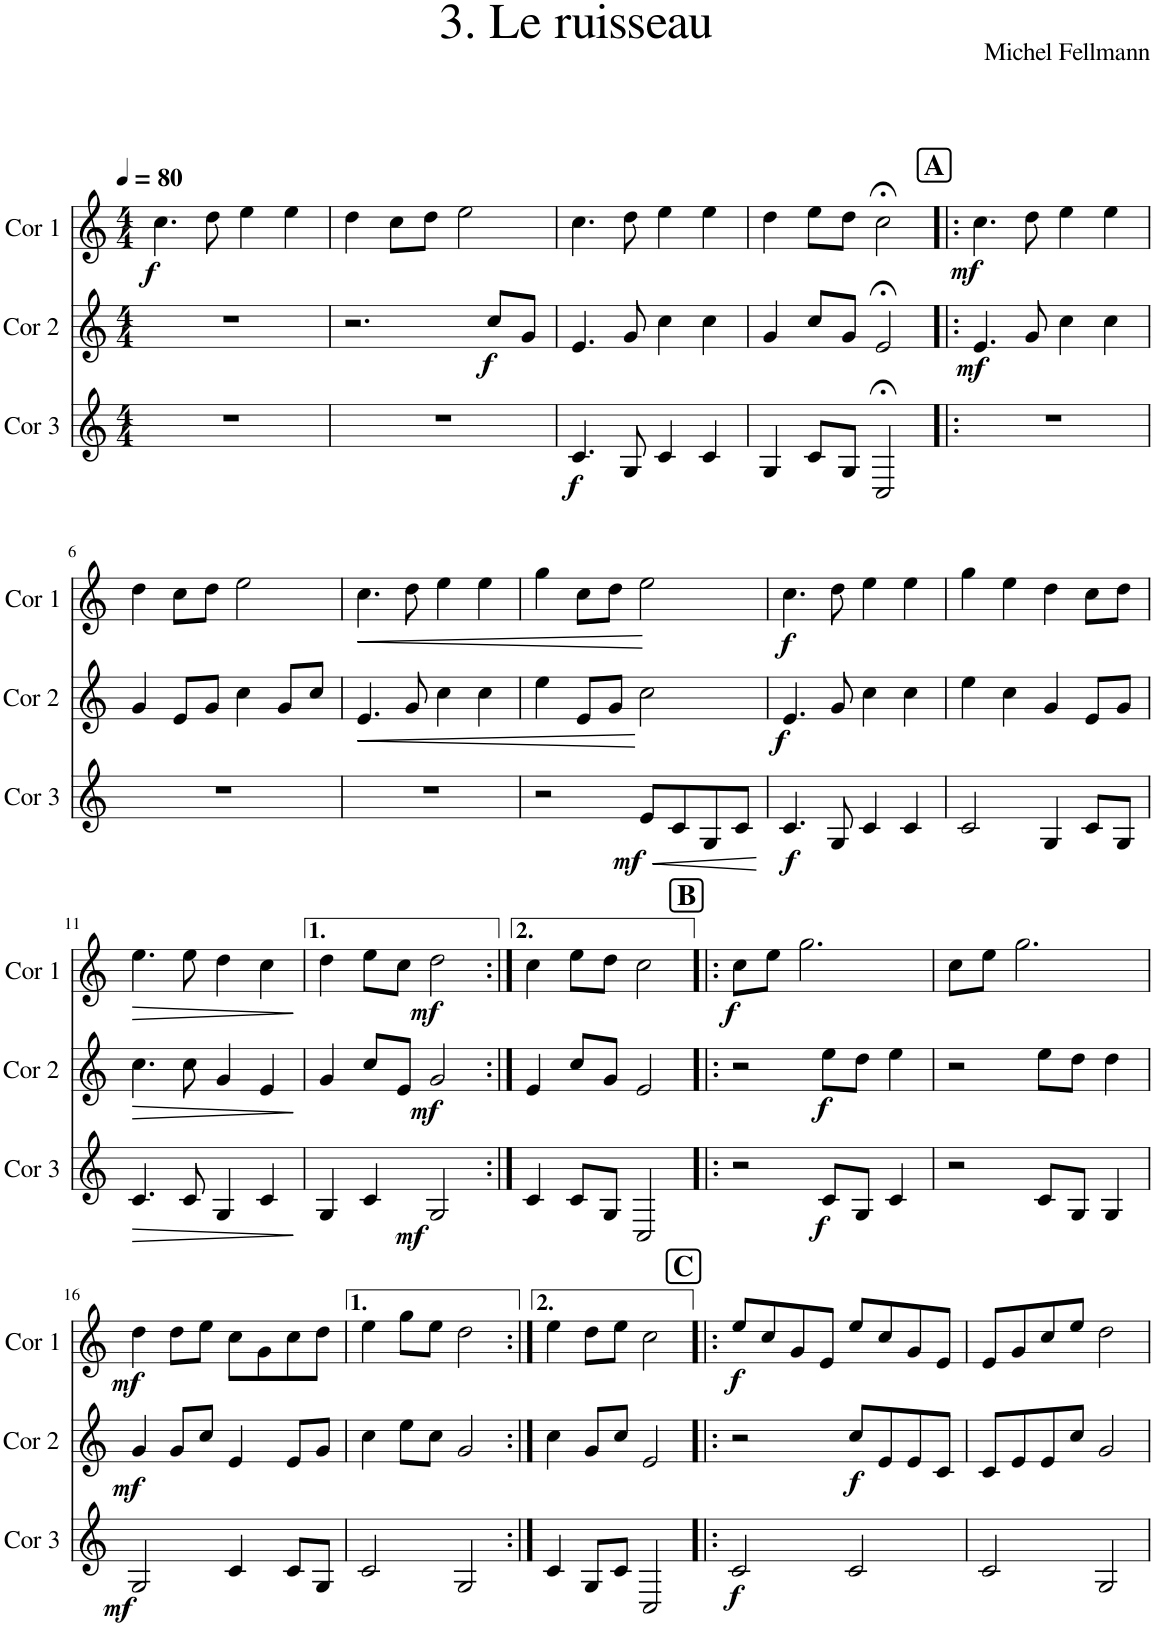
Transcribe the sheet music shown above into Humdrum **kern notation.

**kern	**dynam	**kern	**dynam	**kern	**dynam
*part3	*part3	*part2	*part2	*part1	*part1
*staff3	*staff3	*staff2	*staff2	*staff1	*staff1
*I"Cor 3	*	*I"Cor 2	*	*I"Cor 1	*
*I'Cor 3	*	*I'Cor 2	*	*I'Cor 1	*
*clefG2	*	*clefG2	*	*clefG2	*
*Trd4c7	*	*Trd4c7	*	*Trd4c7	*
*k[]	*	*k[]	*	*k[]	*
*M4/4	*	*M4/4	*	*M4/4	*
*MM80	*	*MM80	*	*MM80	*
=1	=1	=1	=1	=1	=1
!	!	!	!	!	!LO:DY:b
1r	.	1r	.	4.cc\	f
.	.	.	.	8dd\	.
.	.	.	.	4ee\	.
.	.	.	.	4ee\	.
=2	=2	=2	=2	=2	=2
1r	.	2.r	.	4dd\	.
.	.	.	.	8cc\L	.
.	.	.	.	8dd\J	.
.	.	.	.	2ee\	.
!	!	!	!LO:DY:b	!	!
.	.	8cc/L	f	.	.
.	.	8g/J	.	.	.
=3	=3	=3	=3	=3	=3
!	!LO:DY:b	!	!	!	!
4.c/	f	4.e/	.	4.cc\	.
8G/	.	8g/	.	8dd\	.
4c/	.	4cc\	.	4ee\	.
4c/	.	4cc\	.	4ee\	.
=4	=4	=4	=4	=4	=4
4G/	.	4g/	.	4dd\	.
8c/L	.	8cc/L	.	8ee\L	.
8G/J	.	8g/J	.	8dd\J	.
2C;</	.	2e;</	.	2cc;<\	.
!!LO:REH:place=s1:a:B:cj:fs=14:t=A
=5!|:	=5!|:	=5!|:	=5!|:	=5!|:	=5!|:
!	!	!	!LO:DY:b	!	!LO:DY:b
1r	.	4.e/	mf	4.cc\	mf
.	.	8g/	.	8dd\	.
.	.	4cc\	.	4ee\	.
.	.	4cc\	.	4ee\	.
!!LO:LB:g=z
=6	=6	=6	=6	=6	=6
1r	.	4g/	.	4dd\	.
.	.	8e/L	.	8cc\L	.
.	.	8g/J	.	8dd\J	.
.	.	4cc\	.	2ee\	.
.	.	8g/L	.	.	.
.	.	8cc/J	.	.	.
=7	=7	=7	=7	=7	=7
!	!	!	!LO:HP:b	!	!LO:HP:b
1r	.	4.e/	<	4.cc\	<
.	.	8g/	.	8dd\	.
.	.	4cc\	.	4ee\	.
.	.	4cc\	.	4ee\	.
.	.	.	[	.	[
=8	=8	=8	=8	=8	=8
2r	.	4ee\	.	4gg\	.
.	.	8e/L	.	8cc\L	.
.	.	8g/J	.	8dd\J	.
!	!LO:HP:b	!	!	!	!
!	!LO:DY:n=1:b	!	!	!	!
8e/L	< mf	2cc\	.	2ee\	.
8c/	.	.	.	.	.
8G/	.	.	.	.	.
8c/J	.	.	.	.	.
.	[	.	.	.	.
=9	=9	=9	=9	=9	=9
!	!LO:DY:b	!	!LO:DY:b	!	!LO:DY:b
4.c/	f	4.e/	f	4.cc\	f
8G/	.	8g/	.	8dd\	.
4c/	.	4cc\	.	4ee\	.
4c/	.	4cc\	.	4ee\	.
=10	=10	=10	=10	=10	=10
2c/	.	4ee\	.	4gg\	.
.	.	4cc\	.	4ee\	.
4G/	.	4g/	.	4dd\	.
8c/L	.	8e/L	.	8cc\L	.
8G/J	.	8g/J	.	8dd\J	.
!!LO:LB:g=z
=11	=11	=11	=11	=11	=11
!	!LO:HP:b	!	!LO:HP:b	!	!LO:HP:b
4.c/	>	4.cc\	>	4.ee\	>
8c/	.	8cc\	.	8ee\	.
4G/	.	4g/	.	4dd\	.
4c/	.	4e/	.	4cc\	.
.	]	.	]	.	]
=12	=12	=12	=12	=12	=12
4G/	.	4g/	.	4dd\	.
4c/	.	8cc/L	.	8ee\L	.
.	.	8e/J	.	8cc\J	.
!	!LO:DY:b	!	!LO:DY:b	!	!LO:DY:b
2G/	mf	2g/	mf	2dd\	mf
=13:|!	=13:|!	=13:|!	=13:|!	=13:|!	=13:|!
4c/	.	4e/	.	4cc\	.
8c/L	.	8cc/L	.	8ee\L	.
8G/J	.	8g/J	.	8dd\J	.
2C/	.	2e/	.	2cc\	.
!!LO:REH:place=s1:a:B:cj:fs=14:t=B
=14!|:	=14!|:	=14!|:	=14!|:	=14!|:	=14!|:
!	!	!	!	!	!LO:DY:b
2r	.	2r	.	8cc\L	f
.	.	.	.	8ee\J	.
.	.	.	.	2.gg\	.
!	!LO:DY:b	!	!LO:DY:b	!	!
8c/L	f	8ee\L	f	.	.
8G/J	.	8dd\J	.	.	.
4c/	.	4ee\	.	.	.
=15	=15	=15	=15	=15	=15
2r	.	2r	.	8cc\L	.
.	.	.	.	8ee\J	.
.	.	.	.	2.gg\	.
8c/L	.	8ee\L	.	.	.
8G/J	.	8dd\J	.	.	.
4G/	.	4dd\	.	.	.
!!LO:LB:g=z
=16	=16	=16	=16	=16	=16
!	!LO:DY:b	!	!LO:DY:b	!	!LO:DY:b
2G/	mf	4g/	mf	4dd\	mf
.	.	8g/L	.	8dd\L	.
.	.	8cc/J	.	8ee\J	.
4c/	.	4e/	.	8cc\L	.
.	.	.	.	8g\	.
8c/L	.	8e/L	.	8cc\	.
8G/J	.	8g/J	.	8dd\J	.
=17	=17	=17	=17	=17	=17
2c/	.	4cc\	.	4ee\	.
.	.	8ee\L	.	8gg\L	.
.	.	8cc\J	.	8ee\J	.
2G/	.	2g/	.	2dd\	.
=18:|!	=18:|!	=18:|!	=18:|!	=18:|!	=18:|!
4c/	.	4cc\	.	4ee\	.
8G/L	.	8g/L	.	8dd\L	.
8c/J	.	8cc/J	.	8ee\J	.
2C/	.	2e/	.	2cc\	.
!!LO:REH:place=s1:a:B:cj:fs=14:t=C
=19!|:	=19!|:	=19!|:	=19!|:	=19!|:	=19!|:
!	!LO:DY:b	!	!	!	!LO:DY:b
2c/	f	2r	.	8ee/L	f
.	.	.	.	8cc/	.
.	.	.	.	8g/	.
.	.	.	.	8e/J	.
!	!	!	!LO:DY:b	!	!
2c/	.	8cc/L	f	8ee/L	.
.	.	8e/	.	8cc/	.
.	.	8e/	.	8g/	.
.	.	8c/J	.	8e/J	.
=20	=20	=20	=20	=20	=20
2c/	.	8c/L	.	8e/L	.
.	.	8e/	.	8g/	.
.	.	8e/	.	8cc/	.
.	.	8cc/J	.	8ee/J	.
2G/	.	2g/	.	2dd\	.
=	=	=	=	=	=
*-	*-	*-	*-	*-	*-
